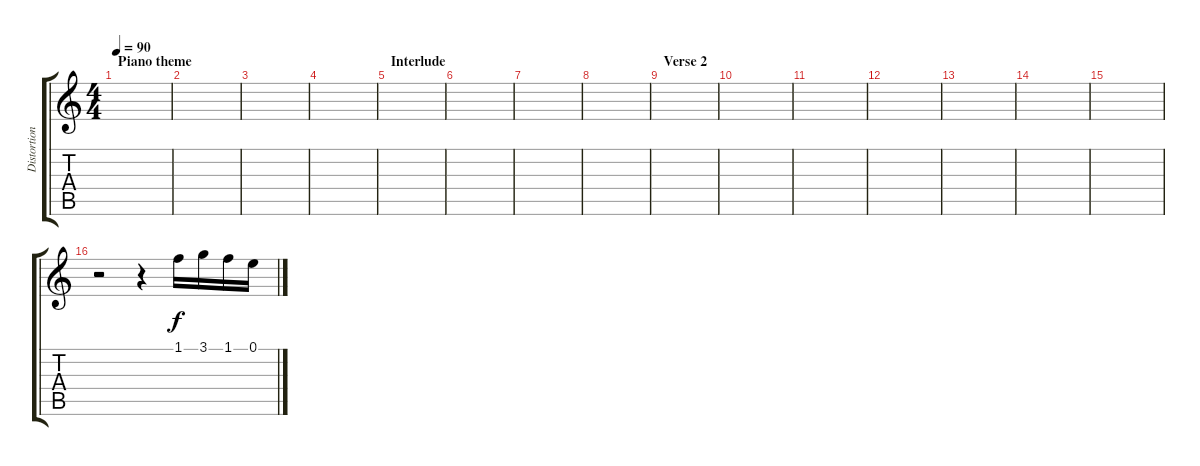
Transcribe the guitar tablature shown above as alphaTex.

\track ("Distortion/Solo guitar (2)" "Distortion") {instrument overdrivenguitar}
\staff {score tabs}
\tuning (E4 B3 G3 D3 A2 E2) {hide}
\ts (4 4)
\section ("" "Piano theme")
\tempo 90
\clef g2
\ks c
|
|
|
|
\section ("" "Interlude")
|
|
|
|
\section ("" "Verse 2")
|
|
|
|
|
|
|
r.2 r.4 1.1.16 3.1.16 1.1.16 0.1.16
